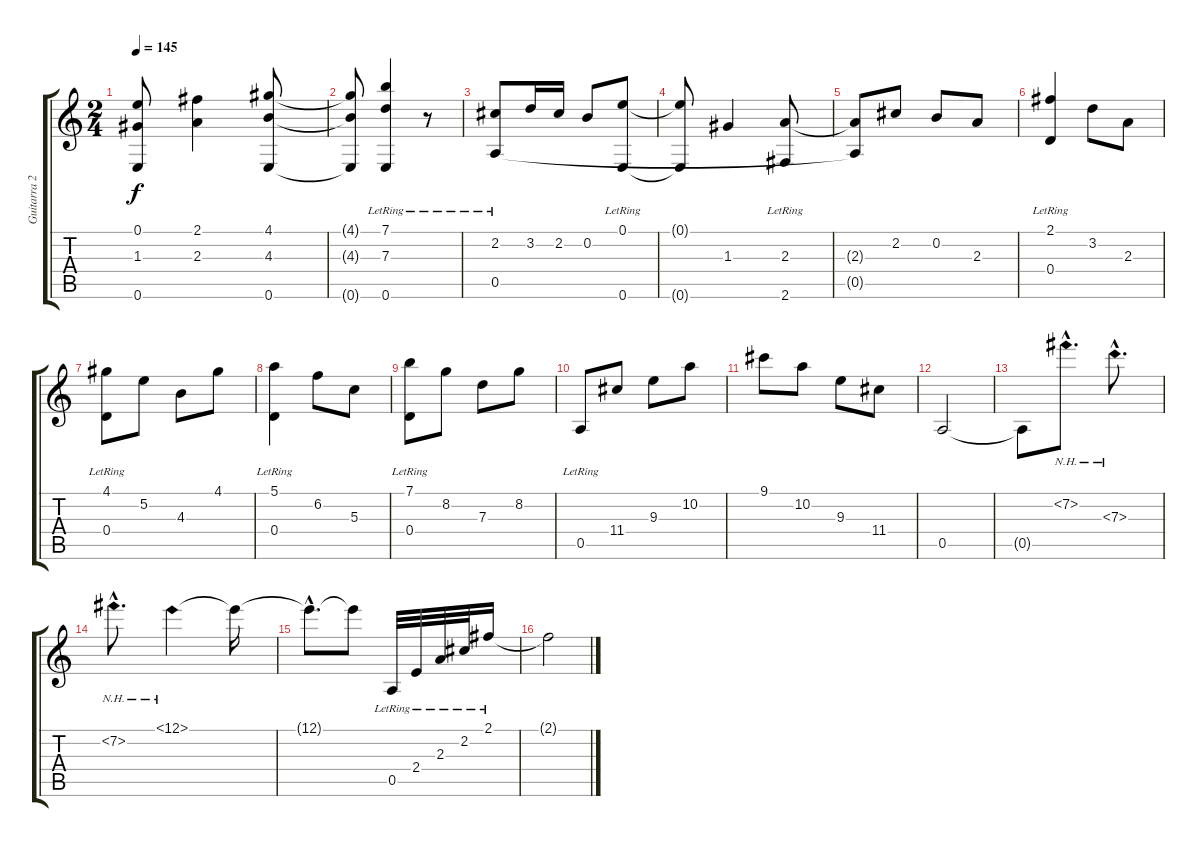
\track ("Guitarra 2" "Guitarra 2") {instrument electricbassfinger}
\staff {score tabs}
\tuning (E4 B3 G3 D3 A2 E2) {hide}
\ts (2 4)
\tempo 145
\clef g2
\ks c
(0.1{t} 1.3{t} 0.6{t}).8{dy f} (2.1 2.3).4 (4.1 4.3 0.6).8 |
(4.1{t} 4.3{t} 0.6{t}).8 (7.1 7.3 0.6{lr}).4 r.8 |
(2.2 0.5{lr}).8 3.2.16 2.2.16 0.2.8 (0.1 0.6{lr}).8 |
(0.1{t} 0.6{t}).8 1.3.4 (2.3 2.6{lr}).8 |
(2.3{t} 0.5{t}).8 2.2.8 0.2.8 2.3.8 |
(2.1 0.4{lr}).4 3.2.8 2.3.8 |
(4.1 0.4{lr}).8 5.2.8 4.3.8 4.1.8 |
(5.1 0.4{lr}).4 6.2.8 5.3.8 |
(7.1 0.4{lr}).8 8.2.8 7.3.8 8.2.8 |
0.5{lr}.8 11.4.8 9.3.8 10.2.8 |
9.1.8 10.2.8 9.3.8 11.4.8 |
0.5.2 |
0.5{t}.8 7.2{nh hac}.8{d} 7.3{nh hac}.8{d} |
7.2{nh hac}.8{d} 12.1{nh}.4 12.1{t}.16 |
12.1{hac t}.8{d} 12.1{t}.8 0.5{lr}.32 2.4{lr}.32 2.3{lr}.32 2.2{lr}.32 2.1{lr}.16 |
2.1{t}.2
